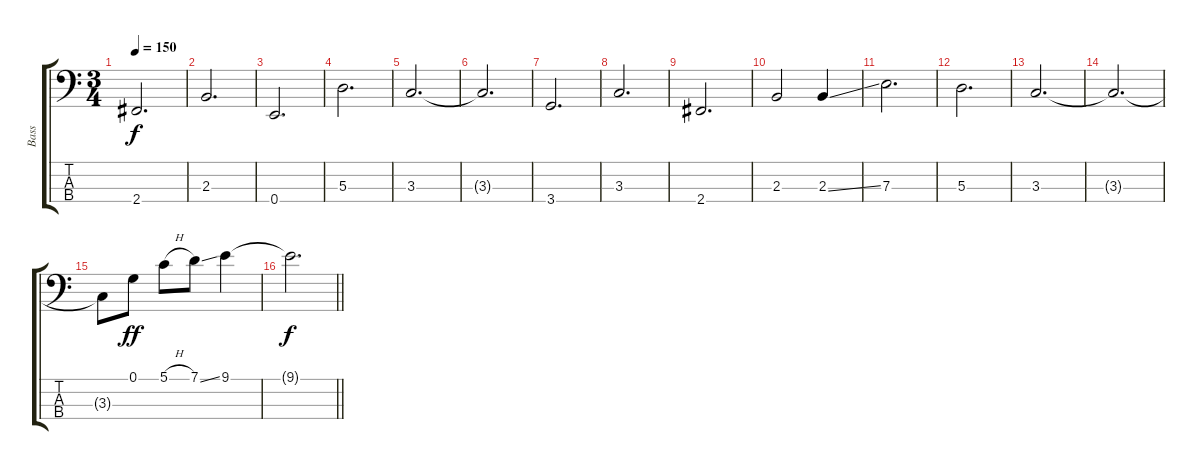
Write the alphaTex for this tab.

\track ("Bass" "Bass") {instrument electricbassfinger}
\staff {score tabs}
\tuning (G2 D2 A1 E1) {hide}
\ts (3 4)
\tempo 150
\clef f4
\ks c
2.4.2{d dy f} |
2.3.2{d} |
0.4.2{d} |
5.3.2{d} |
3.3.2{d} |
3.3{t}.2{d} |
3.4.2{d} |
3.3.2{d} |
2.4.2{d} |
2.3.2 2.3{ss}.4 |
7.3.2{d} |
5.3.2{d} |
3.3.2{d} |
3.3{t}.2{d} |
3.3{t}.8 0.1.8{dy ff} 5.1{h}.8 7.1{ss}.8 9.1.4 |
\barLineRight lightlight
9.1{t}.2{d dy f}
